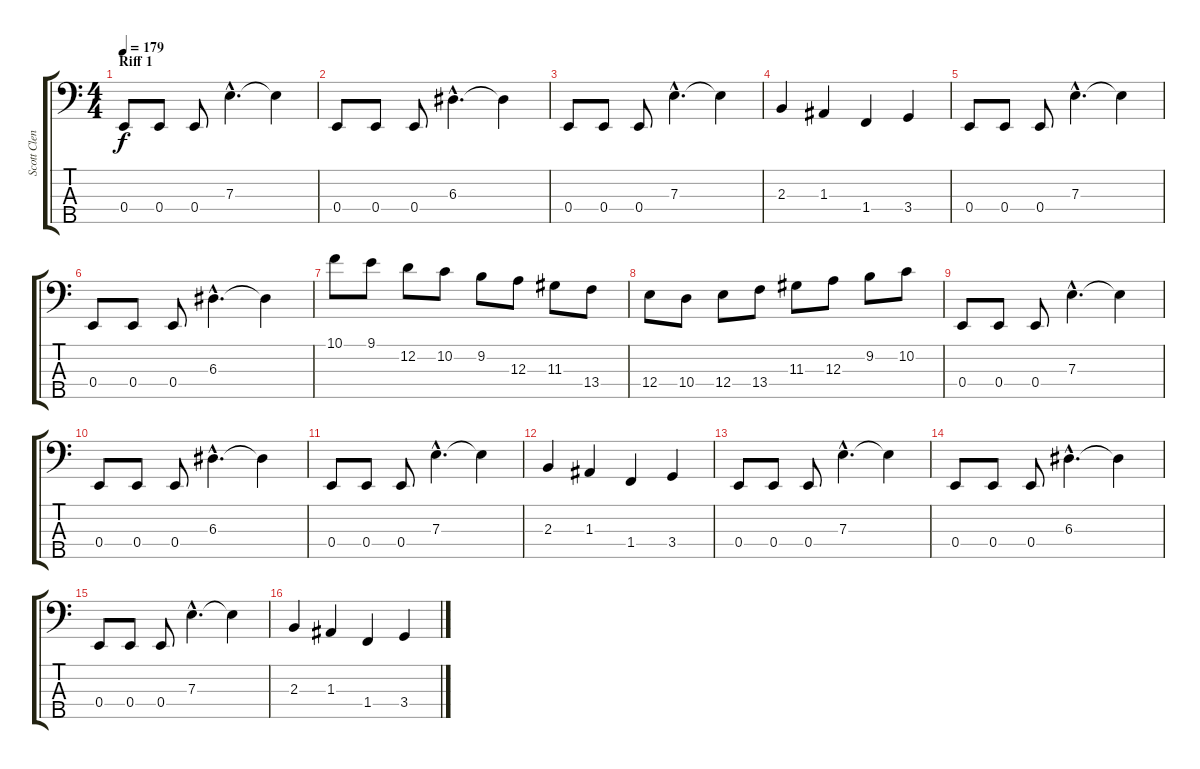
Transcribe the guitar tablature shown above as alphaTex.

\track ("Scott Clendenin" "Scott Clen") {instrument electricbassfinger}
\staff {score tabs}
\tuning (G2 D2 A1 E1 B0) {hide}
\ts (4 4)
\section ("" "Riff 1")
\tempo 179
\clef f4
\ks c
0.4.8{dy f instrument electricbassfinger} 0.4.8 0.4.8 7.3{hac}.4{d} 7.3{t}.4 |
0.4.8 0.4.8 0.4.8 6.3{hac}.4{d} 6.3{t}.4 |
0.4.8 0.4.8 0.4.8 7.3{hac}.4{d} 7.3{t}.4 |
2.3.4 1.3.4 1.4.4 3.4.4 |
0.4.8 0.4.8 0.4.8 7.3{hac}.4{d} 7.3{t}.4 |
0.4.8 0.4.8 0.4.8 6.3{hac}.4{d} 6.3{t}.4 |
10.1.8 9.1.8 12.2.8 10.2.8 9.2.8 12.3.8 11.3.8 13.4.8 |
12.4.8 10.4.8 12.4.8 13.4.8 11.3.8 12.3.8 9.2.8 10.2.8 |
0.4.8 0.4.8 0.4.8 7.3{hac}.4{d} 7.3{t}.4 |
0.4.8 0.4.8 0.4.8 6.3{hac}.4{d} 6.3{t}.4 |
0.4.8 0.4.8 0.4.8 7.3{hac}.4{d} 7.3{t}.4 |
2.3.4 1.3.4 1.4.4 3.4.4 |
0.4.8 0.4.8 0.4.8 7.3{hac}.4{d} 7.3{t}.4 |
0.4.8 0.4.8 0.4.8 6.3{hac}.4{d} 6.3{t}.4 |
0.4.8 0.4.8 0.4.8 7.3{hac}.4{d} 7.3{t}.4 |
2.3.4 1.3.4 1.4.4 3.4.4
